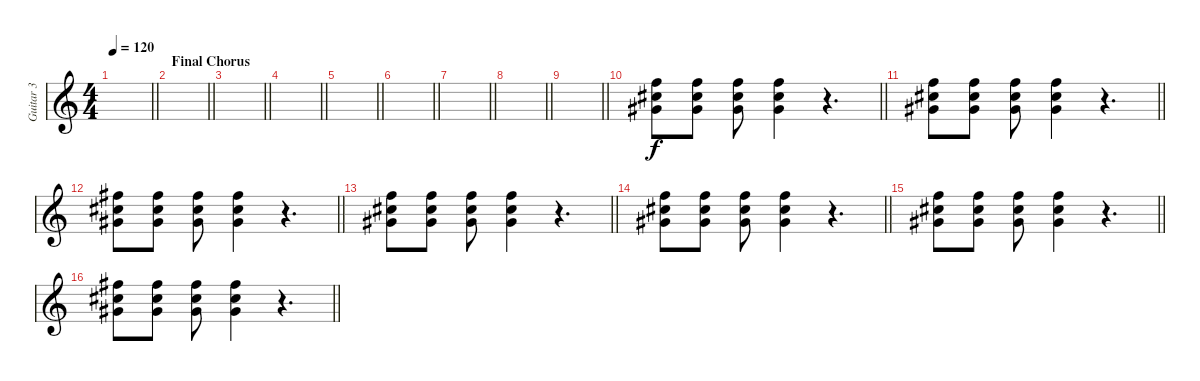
\track ("Guitar 3" "Guitar 3") {instrument electricguitarclean}
\staff {score}
\tuning (E4 B3 G3 D3 A2 E2) {hide}
\ts (4 4)
\tempo 120
\clef g2
\barLineRight lightlight
\ks c
|
\section ("" "Final Chorus")
\barLineRight lightlight
|
\barLineRight lightlight
|
\barLineRight lightlight
|
\barLineRight lightlight
|
\barLineRight lightlight
|
\barLineRight lightlight
|
\barLineRight lightlight
|
\barLineRight lightlight
|
\barLineRight lightlight
(6.2 6.3 6.4).8{volume 12} (6.2 6.3 6.4).8 (6.2 6.3 6.4).8 (6.2 6.3 6.4).4 r.4{d} |
\barLineRight lightlight
(6.2 6.3 6.4).8 (6.2 6.3 6.4).8 (6.2 6.3 6.4).8 (6.2 6.3 6.4).4 r.4{d} |
\barLineRight lightlight
(7.2 6.3 6.4).8 (7.2 6.3 6.4).8 (7.2 6.3 6.4).8 (7.2 6.3 6.4).4 r.4{d} |
\barLineRight lightlight
(6.2 6.3 6.4).8 (6.2 6.3 6.4).8 (6.2 6.3 6.4).8 (6.2 6.3 6.4).4 r.4{d} |
\barLineRight lightlight
(6.2 6.3 6.4).8 (6.2 6.3 6.4).8 (6.2 6.3 6.4).8 (6.2 6.3 6.4).4 r.4{d} |
\barLineRight lightlight
(6.2 6.3 6.4).8 (6.2 6.3 6.4).8 (6.2 6.3 6.4).8 (6.2 6.3 6.4).4 r.4{d} |
\barLineRight lightlight
(7.2 6.3 6.4).8 (7.2 6.3 6.4).8 (7.2 6.3 6.4).8 (7.2 6.3 6.4).4 r.4{d}
